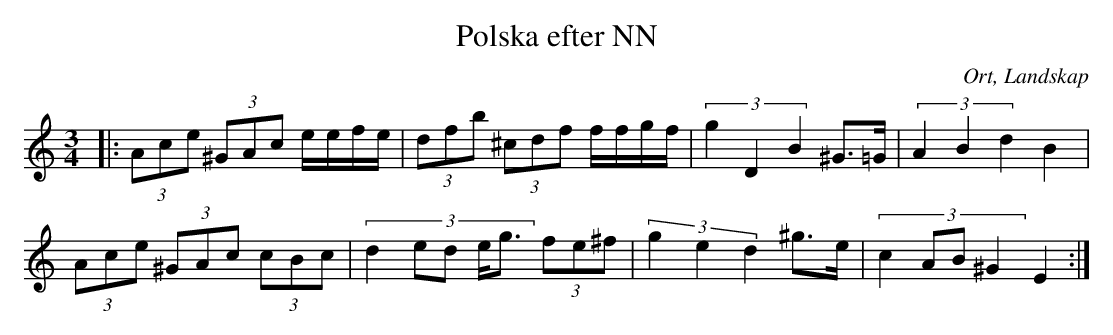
X:1
T:Polska efter NN
O:Ort, Landskap
M:3/4
L:1/8
K:C
|: (3 Ace (3^GAc e/e/f/e/| (3 dfb (3^cdf f/f/g/f/|(3:2:3 g2 D2 B2 ^G>=G|(3:2:3 A2 B2 d2 B2|
(3 Ace (3^GAc (3cBc| (3:2:5 d2 ed e<g (3fe^f|(3:2:3 g2 e2 d2 ^g>e|(3:2:4 c2 AB ^G2 E2:|
